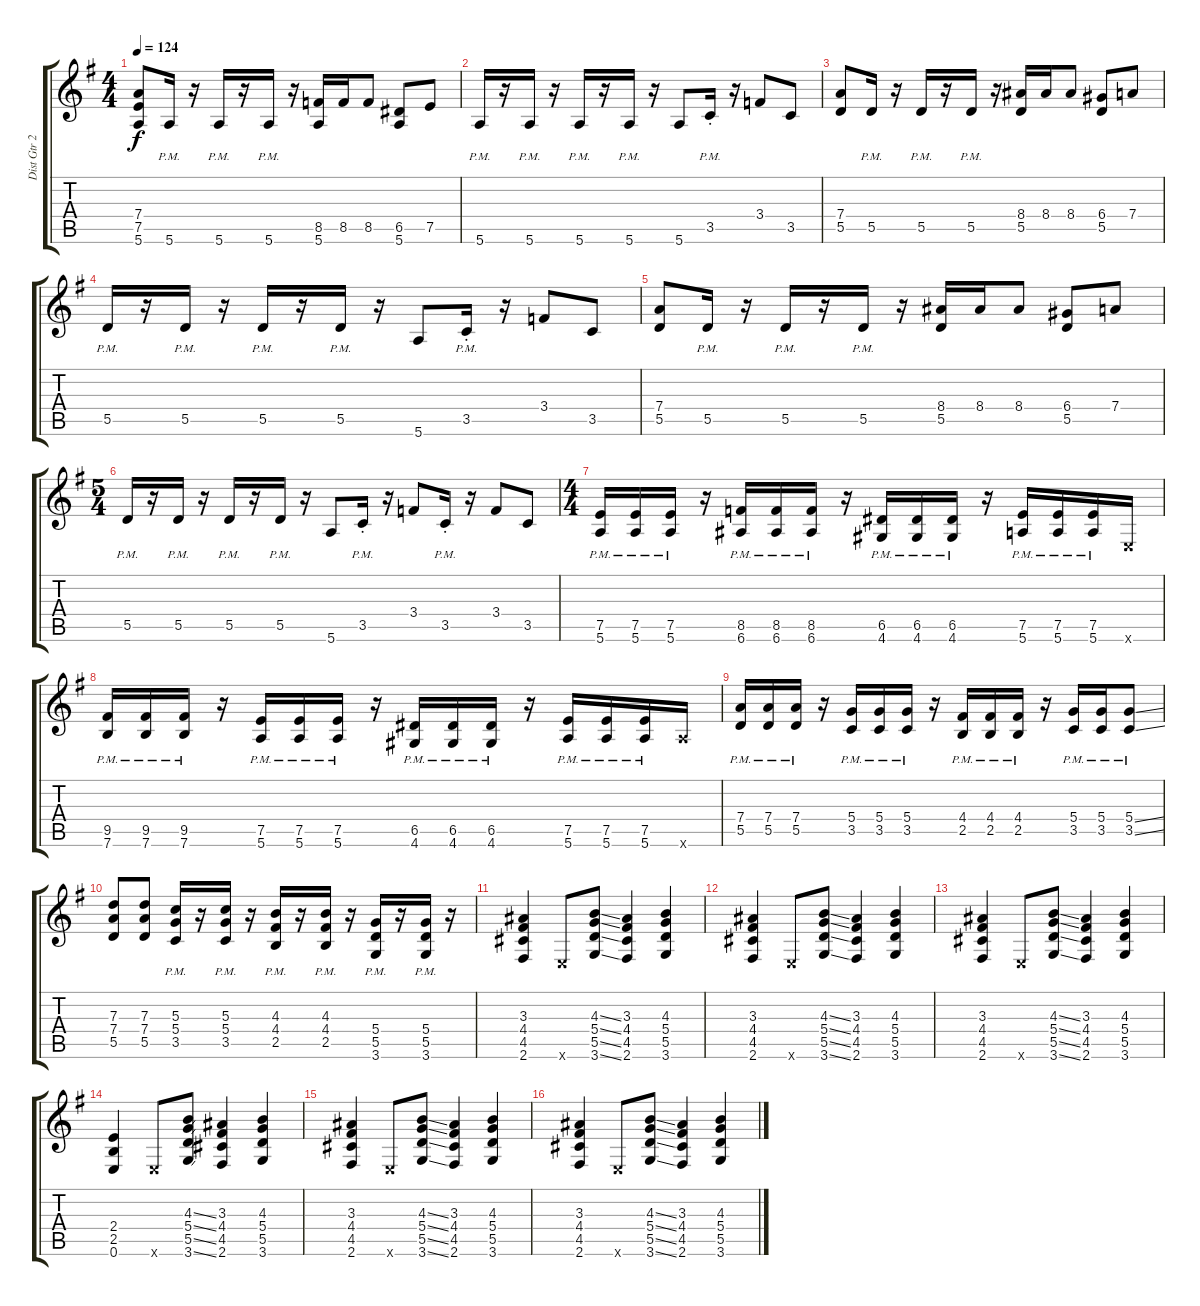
\track ("Dist Gtr 2" "Dist Gtr 2") {instrument distortionguitar}
\staff {score tabs}
\tuning (E4 B3 G3 D3 A2 E2) {hide}
\ts (4 4)
\tempo 124
\clef g2
\ks g
(7.4 7.5 5.6).8{dy f} 5.6{pm}.16 r.16 5.6{pm}.16 r.16 5.6{pm}.16 r.16 (8.5 5.6).16 8.5.16 8.5.8 (6.5 5.6).8 7.5.8 |
5.6{pm}.16 r.16 5.6{pm}.16 r.16 5.6{pm}.16 r.16 5.6{pm}.16 r.16 5.6.8 3.5{pm st}.16 r.16 3.4.8 3.5.8 |
(7.4 5.5).8 5.5{pm}.16 r.16 5.5{pm}.16 r.16 5.5{pm}.16 r.16 (8.4 5.5).16 8.4.16 8.4.8 (6.4 5.5).8 7.4.8 |
5.5{pm}.16 r.16 5.5{pm}.16 r.16 5.5{pm}.16 r.16 5.5{pm}.16 r.16 5.6.8 3.5{pm st}.16 r.16 3.4.8 3.5.8 |
(7.4 5.5).8 5.5{pm}.16 r.16 5.5{pm}.16 r.16 5.5{pm}.16 r.16 (8.4 5.5).16 8.4.16 8.4.8 (6.4 5.5).8 7.4.8 |
\ts (5 4)
5.5{pm}.16 r.16 5.5{pm}.16 r.16 5.5{pm}.16 r.16 5.5{pm}.16 r.16 5.6.8 3.5{pm st}.16 r.16 3.4.8 3.5{pm st}.16 r.16 3.4.8 3.5.8 |
\ts (4 4)
(7.5{pm} 5.6{pm}).16 (7.5{pm} 5.6{pm}).16 (7.5{pm} 5.6{pm}).16 r.16 (8.5{pm} 6.6{pm}).16 (8.5{pm} 6.6{pm}).16 (8.5{pm} 6.6{pm}).16 r.16 (6.5{pm} 4.6{pm}).16 (6.5{pm} 4.6{pm}).16 (6.5{pm} 4.6{pm}).16 r.16 (7.5{pm} 5.6{pm}).16 (7.5{pm} 5.6{pm}).16 (7.5{pm} 5.6{pm}).16 0.6{x}.16 |
(9.5{pm} 7.6{pm}).16 (9.5{pm} 7.6{pm}).16 (9.5{pm} 7.6{pm}).16 r.16 (7.5{pm} 5.6{pm}).16 (7.5{pm} 5.6{pm}).16 (7.5{pm} 5.6{pm}).16 r.16 (6.5{pm} 4.6{pm}).16 (6.5{pm} 4.6{pm}).16 (6.5{pm} 4.6{pm}).16 r.16 (7.5{pm} 5.6{pm}).16 (7.5{pm} 5.6{pm}).16 (7.5{pm} 5.6{pm}).16 5.6{x}.16 |
(7.4{pm} 5.5{pm}).16 (7.4{pm} 5.5{pm}).16 (7.4{pm} 5.5{pm}).16 r.16 (5.4{pm} 3.5{pm}).16 (5.4{pm} 3.5{pm}).16 (5.4{pm} 3.5{pm}).16 r.16 (4.4{pm} 2.5{pm}).16 (4.4{pm} 2.5{pm}).16 (4.4{pm} 2.5{pm}).16 r.16 (5.4{pm} 3.5{pm}).16 (5.4{pm} 3.5{pm}).16 (5.4{ss pm} 3.5{ss pm}).8 |
(7.3 7.4 5.5).8 (7.3 7.4 5.5).8 (5.3{pm} 5.4{pm} 3.5{pm}).16 r.16 (5.3{pm} 5.4{pm} 3.5{pm}).16 r.16 (4.3{pm} 4.4{pm} 2.5{pm}).16 r.16 (4.3{pm} 4.4{pm} 2.5{pm}).16 r.16 (5.4{pm} 5.5{pm} 3.6{pm}).16 r.16 (5.4{pm} 5.5{pm} 3.6{pm}).16 r.16 |
(3.3 4.4 4.5 2.6).4 0.6{x}.8 (4.3{ss} 5.4{ss} 5.5{ss} 3.6{ss}).8 (3.3 4.4 4.5 2.6).4 (4.3 5.4 5.5 3.6).4 |
(3.3 4.4 4.5 2.6).4 0.6{x}.8 (4.3{ss} 5.4{ss} 5.5{ss} 3.6{ss}).8 (3.3 4.4 4.5 2.6).4 (4.3 5.4 5.5 3.6).4 |
(3.3 4.4 4.5 2.6).4 0.6{x}.8 (4.3{ss} 5.4{ss} 5.5{ss} 3.6{ss}).8 (3.3 4.4 4.5 2.6).4 (4.3 5.4 5.5 3.6).4 |
(2.4 2.5 0.6).4 0.6{x}.8 (4.3{ss} 5.4{ss} 5.5{ss} 3.6{ss}).8 (3.3 4.4 4.5 2.6).4 (4.3 5.4 5.5 3.6).4 |
(3.3 4.4 4.5 2.6).4 0.6{x}.8 (4.3{ss} 5.4{ss} 5.5{ss} 3.6{ss}).8 (3.3 4.4 4.5 2.6).4 (4.3 5.4 5.5 3.6).4 |
(3.3 4.4 4.5 2.6).4 0.6{x}.8 (4.3{ss} 5.4{ss} 5.5{ss} 3.6{ss}).8 (3.3 4.4 4.5 2.6).4 (4.3 5.4 5.5 3.6).4
